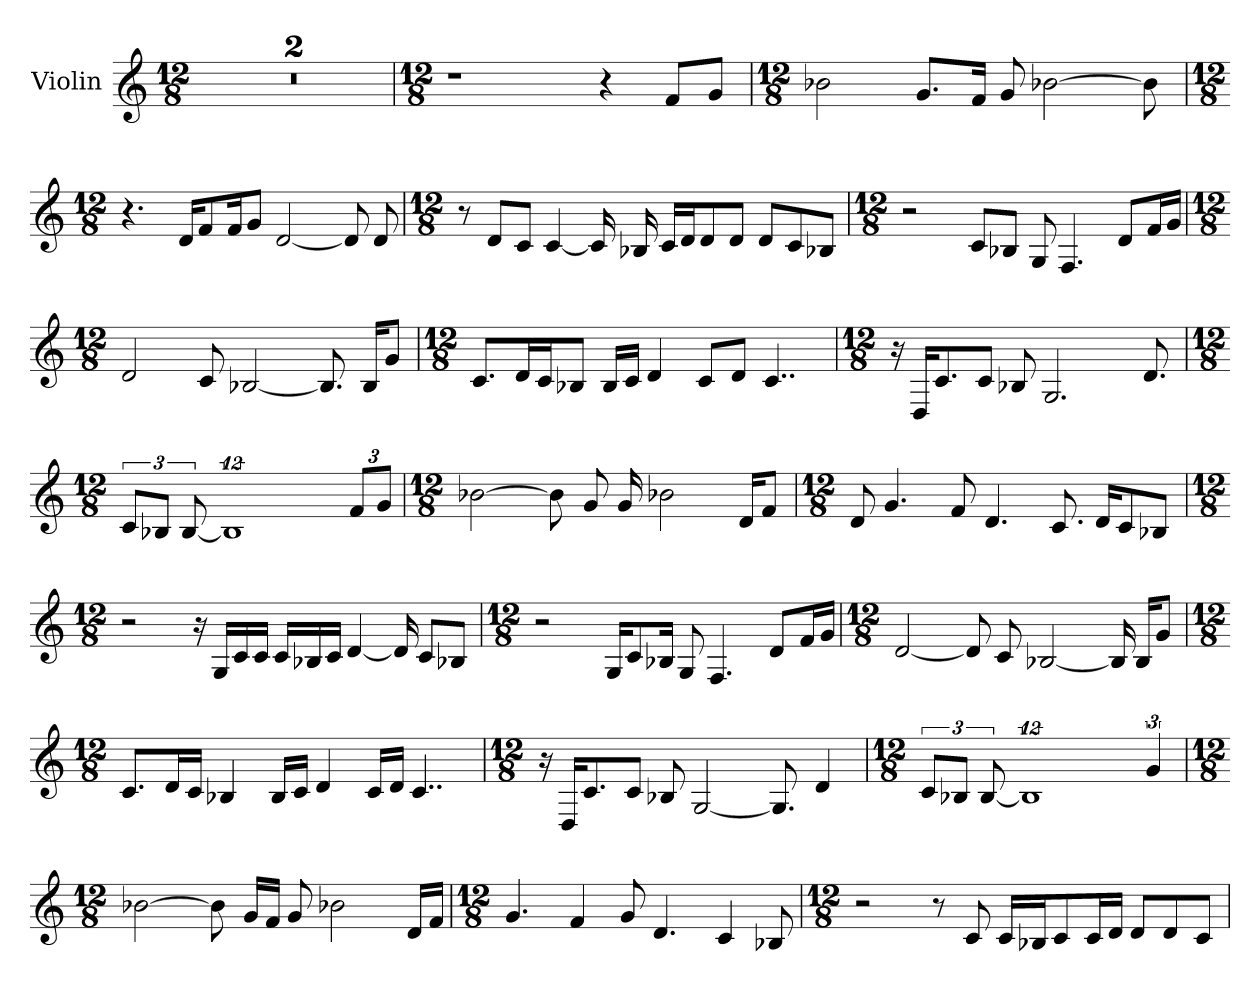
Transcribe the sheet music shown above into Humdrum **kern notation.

**kern
*part1
*staff1
*I"Violin
*I'Vln
*M12/8
=
1.r
=
*M12/8
1.r
=
*M12/8
1r
4r
8fL
8gJ
=
*M12/8
2b-X
8.gL
16fJk
8g
[2b-X
8b-]
=
*M12/8
4.r
16dKL
8f
16fK
8gJ
[2d
8d]
8d
=
*M12/8
8r
8dL
8cJ
[4c
16c]
16B-X
16cLL
16dJ
8d
8dJ
8dL
8c
8B-XJ
=
*M12/8
2r
8cL
8B-XJ
8G
4.F
8dL
16fL
16gJJ
=
*M12/8
2d
8c
[2B-X
8.B-]
16B-KL
8gJ
=
*M12/8
8.cL
16dL
16cJ
8B-XJ
16B-LL
16cJJ
4d
8cL
8dJ
4..c
=
*M12/8
16r
16DKL
8.c
8cJ
8B-X
2.G
8.d
=
*M12/8
12cL
12B-XJ
[12B-
12%13B-]
12fL
12gJ
=
*M12/8
[2b-X
8b-]
8g
16g
2b-X
16dKL
8fJ
=
*M12/8
8d
4.g
8f
4.d
8.c
16dKL
8c
8B-XJ
=
*M12/8
2r
16r
16GLL
16c
16cJJ
16cLL
16B-X
16cJJ
[4d
16d]
8cL
8B-XJ
=
*M12/8
2r
16GKL
8c
16B-XJk
8G
4.F
8dL
16fL
16gJJ
=
*M12/8
[2d
8d]
8c
[2B-X
16B-]
16B-KL
8gJ
=
*M12/8
8.cL
16dL
16cJJ
4B-X
16B-LL
16cJJ
4d
16cLL
16dJJ
4..c
=
*M12/8
16r
16DKL
8.c
8cJ
8B-X
[2G
8.G]
4d
=
*M12/8
12cL
12B-XJ
[12B-
12%13B-]
6g
=
*M12/8
[2b-X
8b-]
16gLL
16fJJ
8g
2b-X
16dLL
16fJJ
=
*M12/8
4.g
4f
8g
4.d
4c
8B-X
=
*M12/8
2r
8r
8c
16cLL
16B-XJ
8c
16cL
16dJJ
8dL
8d
8cJ
=
*-
